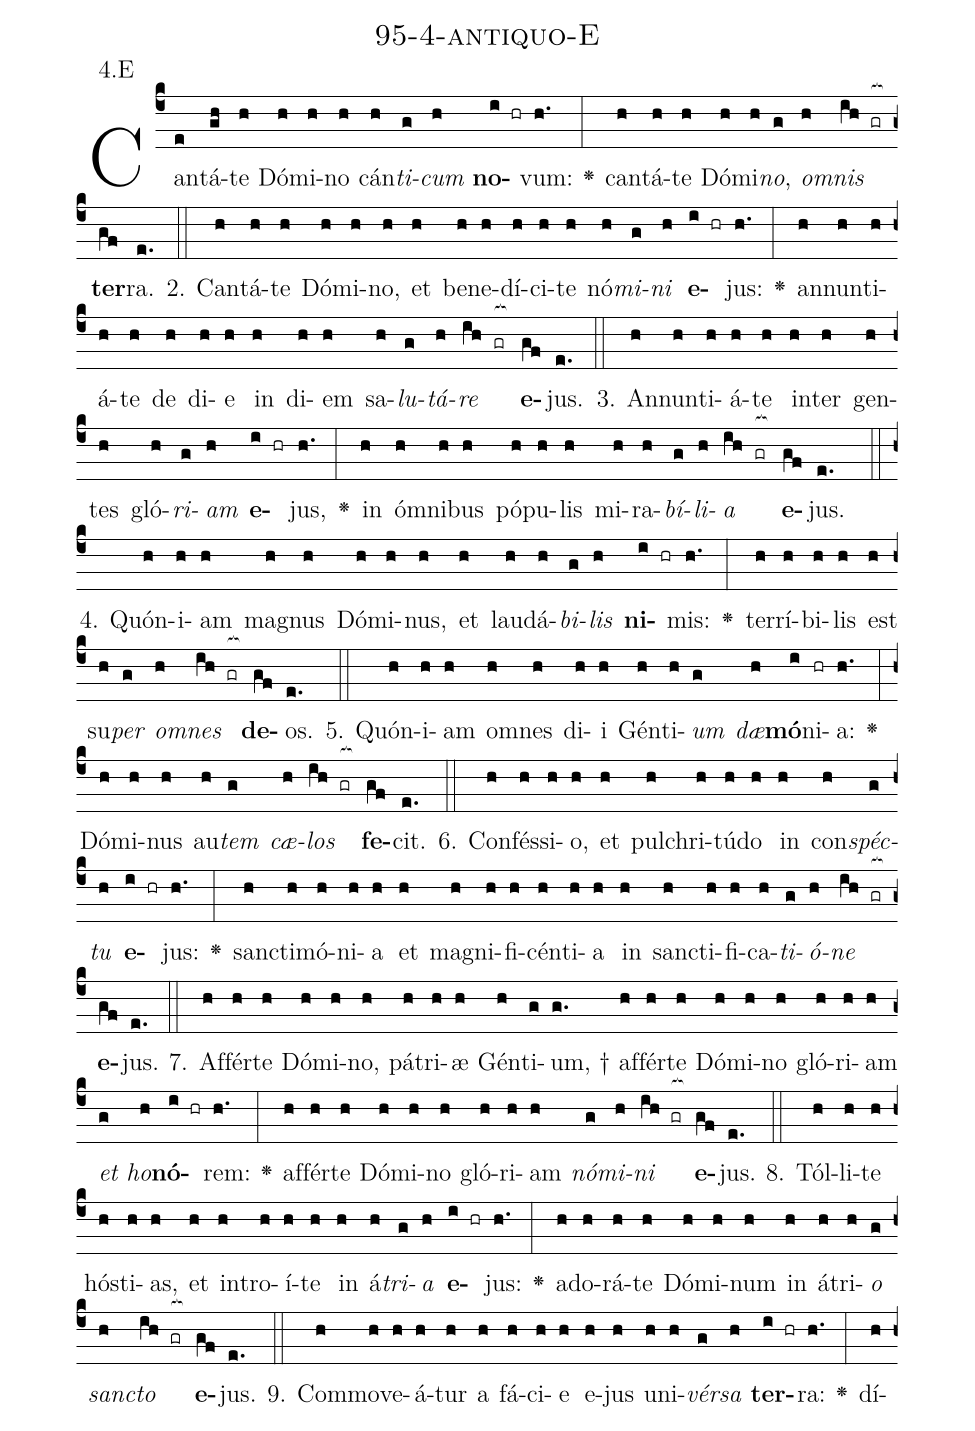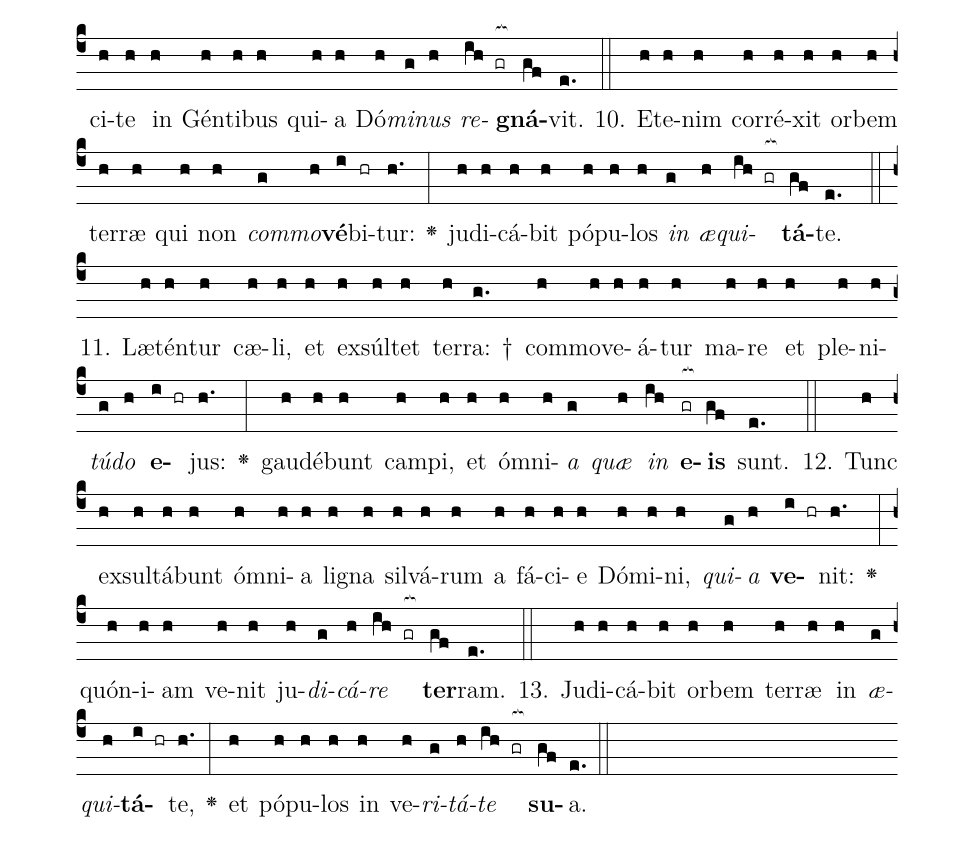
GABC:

name: 95-4-antiquo-E;
annotation: 4.E;
%%
(c4)Can(e)tá(gh)te(h) Dó(h)mi(h)no(h) cán(h)<i>ti</i>(g)<i>cum</i>(h) <b>no</b>(i hr)vum:(h.) <v>\greheightstar</v>(:) can(h)tá(h)te(h) Dó(h)mi(h)<i>no</i>,(g) <i>om</i>(h)<i>nis</i>(ih gr[ocb:1{]) <b>ter</b>(gf[ocb:0}])ra.(e.) (::)
2. Can(h)tá(h)te(h) Dó(h)mi(h)no,(h) et(h) be(h)ne(h)dí(h)ci(h)te(h) nó(h)<i>mi</i>(g)<i>ni</i>(h) <b>e</b>(i hr)jus:(h.) <v>\greheightstar</v>(:) an(h)nun(h)ti(h)á(h)te(h) de(h) di(h)e(h) in(h) di(h)em(h) sa(h)<i>lu</i>(g)<i>tá</i>(h)<i>re</i>(ih gr[ocb:1{]) <b>e</b>(gf[ocb:0}])jus.(e.) (::)
3. An(h)nun(h)ti(h)á(h)te(h) in(h)ter(h) gen(h)tes(h) gló(h)<i>ri</i>(g)<i>am</i>(h) <b>e</b>(i hr)jus,(h.) <v>\greheightstar</v>(:) in(h) óm(h)ni(h)bus(h) pó(h)pu(h)lis(h) mi(h)ra(h)<i>bí</i>(g)<i>li</i>(h)<i>a</i>(ih gr[ocb:1{]) <b>e</b>(gf[ocb:0}])jus.(e.) (::)
4. Quón(h)i(h)am(h) ma(h)gnus(h) Dó(h)mi(h)nus,(h) et(h) lau(h)dá(h)<i>bi</i>(g)<i>lis</i>(h) <b>ni</b>(i hr)mis:(h.) <v>\greheightstar</v>(:) ter(h)rí(h)bi(h)lis(h) est(h) su(h)<i>per</i>(g) <i>om</i>(h)<i>nes</i>(ih gr[ocb:1{]) <b>de</b>(gf[ocb:0}])os.(e.) (::)
5. Quón(h)i(h)am(h) om(h)nes(h) di(h)i(h) Gén(h)ti(h)<i>um</i>(g) <i>dæ</i>(h)<b>mó</b>(i)ni(hr)a:(h.) <v>\greheightstar</v>(:) Dó(h)mi(h)nus(h) au(h)<i>tem</i>(g) <i>cæ</i>(h)<i>los</i>(ih gr[ocb:1{]) <b>fe</b>(gf[ocb:0}])cit.(e.) (::)
6. Con(h)fés(h)si(h)o,(h) et(h) pul(h)chri(h)tú(h)do(h) in(h) con(h)<i>spéc</i>(g)<i>tu</i>(h) <b>e</b>(i hr)jus:(h.) <v>\greheightstar</v>(:) sanc(h)ti(h)mó(h)ni(h)a(h) et(h) ma(h)gni(h)fi(h)cén(h)ti(h)a(h) in(h) sanc(h)ti(h)fi(h)ca(h)<i>ti</i>(g)<i>ó</i>(h)<i>ne</i>(ih gr[ocb:1{]) <b>e</b>(gf[ocb:0}])jus.(e.) (::)
7. Af(h)fér(h)te(h) Dó(h)mi(h)no,(h) pá(h)tri(h)æ(h) Gén(h)ti(g)um, †(g.) af(h)fér(h)te(h) Dó(h)mi(h)no(h) gló(h)ri(h)am(h) <i>et</i>(g) <i>ho</i>(h)<b>nó</b>(i hr)rem:(h.) <v>\greheightstar</v>(:) af(h)fér(h)te(h) Dó(h)mi(h)no(h) gló(h)ri(h)am(h) <i>nó</i>(g)<i>mi</i>(h)<i>ni</i>(ih gr[ocb:1{]) <b>e</b>(gf[ocb:0}])jus.(e.) (::)
8. Tól(h)li(h)te(h) hós(h)ti(h)as,(h) et(h) in(h)tro(h)í(h)te(h) in(h) á(h)<i>tri</i>(g)<i>a</i>(h) <b>e</b>(i hr)jus:(h.) <v>\greheightstar</v>(:) ad(h)o(h)rá(h)te(h) Dó(h)mi(h)num(h) in(h) á(h)tri(h)<i>o</i>(g) <i>sanc</i>(h)<i>to</i>(ih gr[ocb:1{]) <b>e</b>(gf[ocb:0}])jus.(e.) (::)
9. Com(h)mo(h)ve(h)á(h)tur(h) a(h) fá(h)ci(h)e(h) e(h)jus(h) u(h)ni(h)<i>vér</i>(g)<i>sa</i>(h) <b>ter</b>(i hr)ra:(h.) <v>\greheightstar</v>(:) dí(h)ci(h)te(h) in(h) Gén(h)ti(h)bus(h) qui(h)a(h) Dó(h)<i>mi</i>(g)<i>nus</i>(h) <i>re</i>(ih gr[ocb:1{])<b>gná</b>(gf[ocb:0}])vit.(e.) (::)
10. Et(h)e(h)nim(h) cor(h)ré(h)xit(h) or(h)bem(h) ter(h)ræ(h) qui(h) non(h) <i>com</i>(g)<i>mo</i>(h)<b>vé</b>(i)bi(hr)tur:(h.) <v>\greheightstar</v>(:) ju(h)di(h)cá(h)bit(h) pó(h)pu(h)los(h) <i>in</i>(g) <i>æ</i>(h)<i>qui</i>(ih gr[ocb:1{])<b>tá</b>(gf[ocb:0}])te.(e.) (::)
11. Læ(h)tén(h)tur(h) cæ(h)li,(h) et(h) ex(h)súl(h)tet(h) ter(h)ra: †(g.) com(h)mo(h)ve(h)á(h)tur(h) ma(h)re(h) et(h) ple(h)ni(h)<i>tú</i>(g)<i>do</i>(h) <b>e</b>(i hr)jus:(h.) <v>\greheightstar</v>(:) gau(h)dé(h)bunt(h) cam(h)pi,(h) et(h) óm(h)ni(h)<i>a</i>(g) <i>quæ</i>(h) <i>in</i>(ih) <b>e</b>(gr[ocb:1{])<b>is</b>(gf[ocb:0}]) sunt.(e.) (::)
12. Tunc(h) ex(h)sul(h)tá(h)bunt(h) óm(h)ni(h)a(h) li(h)gna(h) sil(h)vá(h)rum(h) a(h) fá(h)ci(h)e(h) Dó(h)mi(h)ni,(h) <i>qui</i>(g)<i>a</i>(h) <b>ve</b>(i hr)nit:(h.) <v>\greheightstar</v>(:) quón(h)i(h)am(h) ve(h)nit(h) ju(h)<i>di</i>(g)<i>cá</i>(h)<i>re</i>(ih gr[ocb:1{]) <b>ter</b>(gf[ocb:0}])ram.(e.) (::)
13. Ju(h)di(h)cá(h)bit(h) or(h)bem(h) ter(h)ræ(h) in(h) <i>æ</i>(g)<i>qui</i>(h)<b>tá</b>(i hr)te,(h.) <v>\greheightstar</v>(:) et(h) pó(h)pu(h)los(h) in(h) ve(h)<i>ri</i>(g)<i>tá</i>(h)<i>te</i>(ih gr[ocb:1{]) <b>su</b>(gf[ocb:0}])a.(e.) (::)
